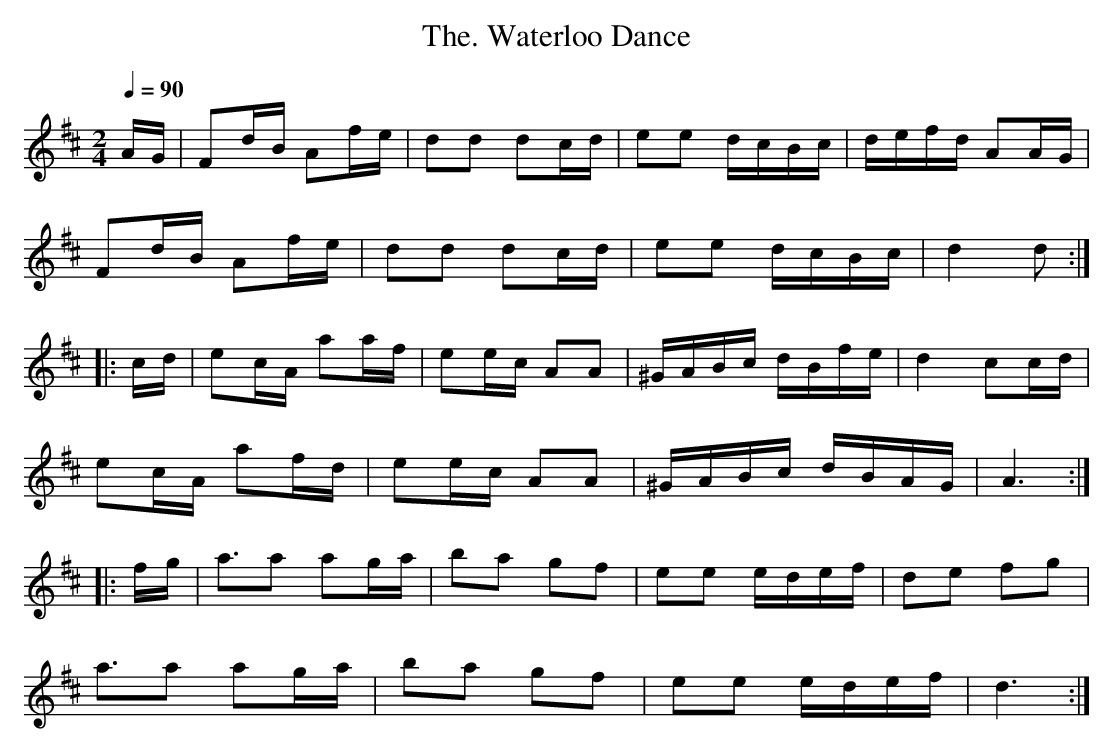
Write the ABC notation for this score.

X:1
T:Waterloo Dance, The.
M:2/4
L:1/4
Q:1/4=90
K:D
A/4-G/4|F/d/4-B/4 A/f/4-e/4|d/d/ d/c/4-d/4|\
e/e/ d/4-c/4B/4c/4|d/4e/4f/4d/4 A/A/4-G/4|
F/d/4-B/4 A/f/4-e/4|d/d/ d/c/4-d/4|\
e/e/ d/4c/4B/4c/4|d d/:|
|:c/4-d/4|e/c/4A/4 a/a/4-f/4|e/e/4c/4 A/A/|\
^G/4A/4B/4c/4 d/4B/4f/4e/4|d c/c/4-d/4|
e/c/4-A/4 a/f/4-d/4|e/e/4-c/4 A/A/|\
^G/4A/4B/4c/4 d/4B/4A/4G/4|A3/2:|
|:f/4-g/4|a3/4a/ a/g//a//|b/a/ g/f/|e/e/ e//d/4e/4f/4|d/e/ f/g/|
a3/4a/ a/g//a//|b/a/ g/f/|e/e/ e/4d/4e/4f/4|d3/2:|
